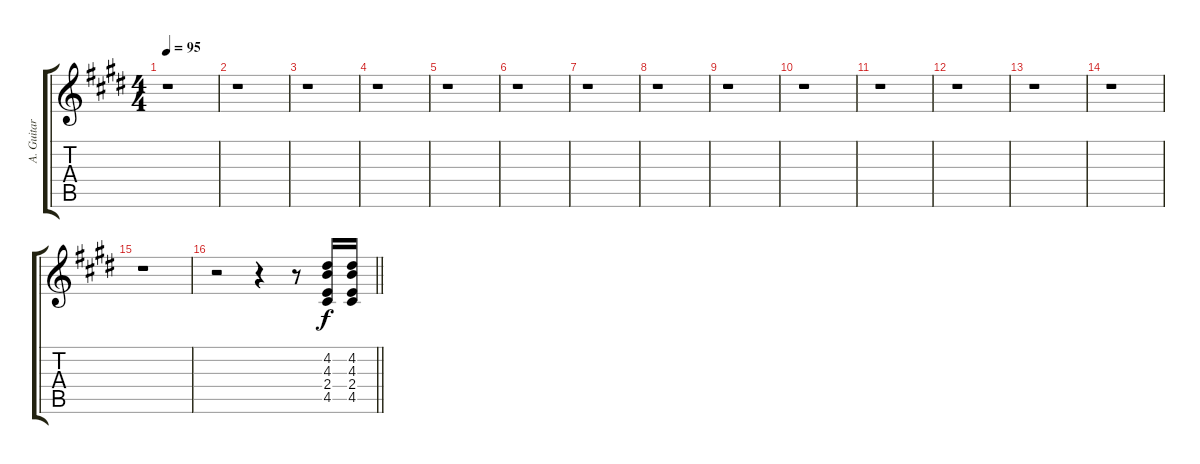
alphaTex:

\track ("A. Guitar" "A. Guitar") {instrument acousticguitarsteel}
\staff {score tabs}
\tuning (E4 B3 G3 D3 A2 E2) {hide}
\ts (4 4)
\tempo 95
\clef g2
\ks e
r.1{dy f} |
r.1 |
r.1 |
r.1 |
r.1 |
r.1 |
r.1 |
r.1 |
r.1 |
r.1 |
r.1 |
r.1 |
r.1 |
r.1 |
r.1 |
\barLineRight lightlight
r.2 r.4 r.8 (4.2 4.3 2.4 4.5).16 (4.2 4.3 2.4 4.5).16
